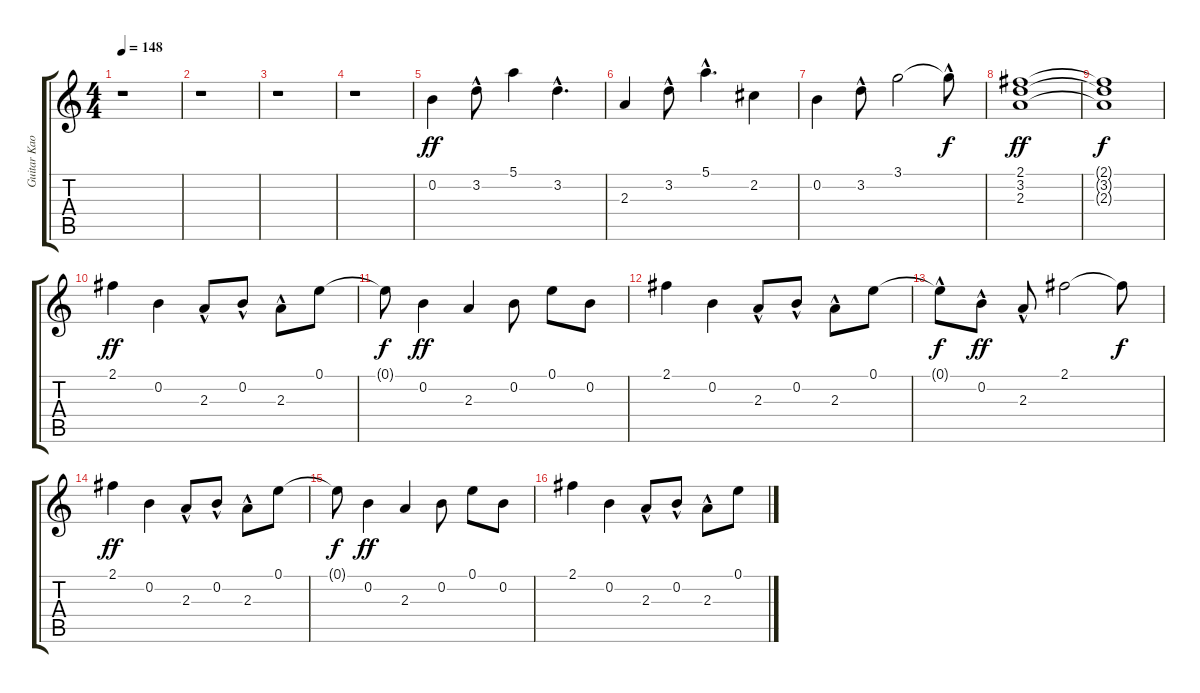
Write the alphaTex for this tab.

\track ("Guitar Kaoru Intro/Fills" "Guitar Kao") {instrument acousticguitarsteel}
\staff {score tabs}
\tuning (E4 B3 G3 D3 A2 E2) {hide}
\ts (4 4)
\tempo 148
\clef g2
\ks c
r.1{dy f} |
r.1 |
r.1 |
r.1 |
0.2.4{dy ff} 3.2{hac}.8 5.1.4 3.2{hac}.4{d} |
2.3.4 3.2{hac}.8 5.1{hac}.4{d} 2.2.4 |
0.2.4 3.2{hac}.8 3.1.2 3.1{hac t}.8{dy f} |
(2.1 3.2 2.3).1{dy ff} |
(2.1{t} 3.2{t} 2.3{t}).1{dy f} |
2.1.4{dy ff} 0.2.4 2.3{hac}.8 0.2{hac}.8 2.3{hac}.8 0.1.8 |
0.1{t}.8{dy f} 0.2.4{dy ff} 2.3.4 0.2.8 0.1.8 0.2.8 |
2.1.4 0.2.4 2.3{hac}.8 0.2{hac}.8 2.3{hac}.8 0.1.8 |
0.1{hac t}.8{dy f} 0.2{hac}.8{dy ff} 2.3{hac}.8 2.1.2 2.1{t}.8{dy f} |
2.1.4{dy ff} 0.2.4 2.3{hac}.8 0.2{hac}.8 2.3{hac}.8 0.1.8 |
0.1{t}.8{dy f} 0.2.4{dy ff} 2.3.4 0.2.8 0.1.8 0.2.8 |
2.1.4 0.2.4 2.3{hac}.8 0.2{hac}.8 2.3{hac}.8 0.1.8
